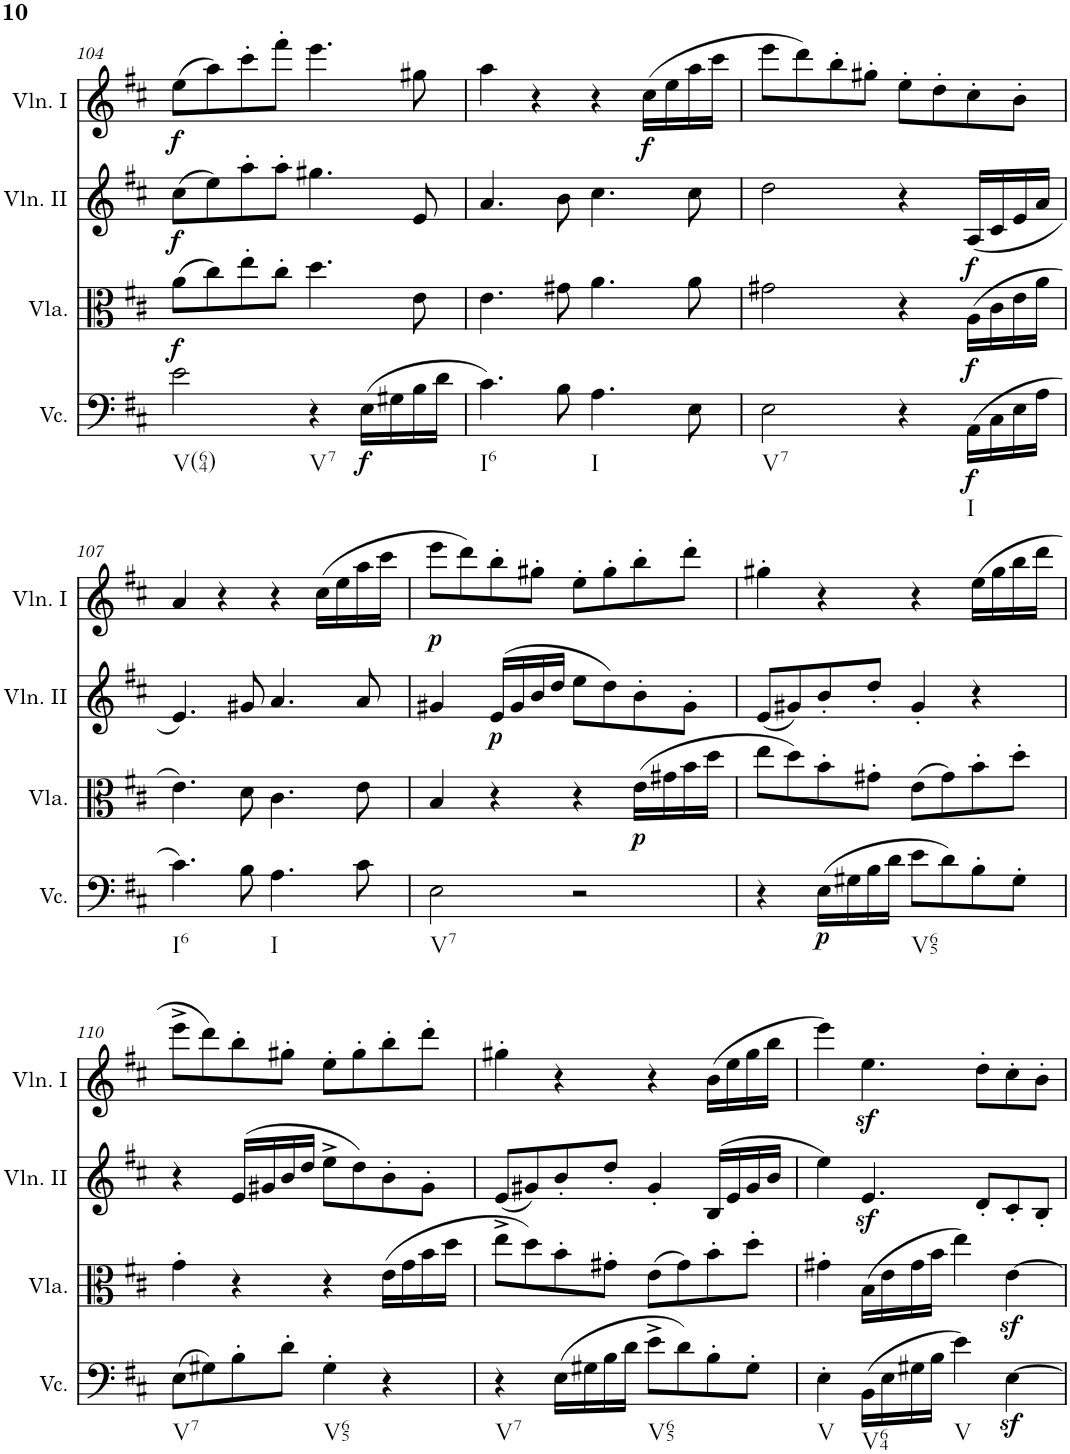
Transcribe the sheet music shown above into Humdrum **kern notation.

**kern	**dynam	**kern	**dynam	**kern	**dynam	**kern	**dynam
*part4	*part4	*part3	*part3	*part2	*part2	*part1	*part1
*staff4	*staff4	*staff3	*staff3	*staff2	*staff2	*staff1	*staff1
*I"Violoncello	*	*I"Viola	*	*I"Violino II	*	*I"Violino I	*
*I'Vc.	*	*I'Vla.	*	*I'Vln. II	*	*I'Vln. I	*
!!LO:PB:g=z
*clefF4	*	*clefC3	*	*clefG2	*	*clefG2	*
*k[f#c#]	*	*k[f#c#]	*	*k[f#c#]	*	*k[f#c#]	*
*M4/4	*	*M4/4	*	*M4/4	*	*M4/4	*
*met(c)	*	*met(c)	*	*met(c)	*	*met(c)	*
=104	=104	=104	=104	=104	=104	=104	=104
!LO:TX:b:t=V(64)	!	!	!	!	!	!	!
!	!	!	!LO:DY:b	!	!LO:DY:b	!	!LO:DY:b
2e\	.	(8a\L	f	(8cc#\L	f	(8ee\L	f
.	.	8cc#\)	.	8ee\)	.	8aa\)	.
.	.	8ee'\	.	8aa'\	.	8ccc#'\	.
.	.	8cc#'\J	.	8aa'\J	.	8fff#'\J	.
!LO:TX:b:t=V7	!	!	!	!	!	!	!
4r	.	4.dd\	.	4.gg#X\	.	4.eee\	.
!	!LO:DY:b	!	!	!	!	!	!
(16E\LL	f	.	.	.	.	.	.
16G#X\	.	.	.	.	.	.	.
16B\	.	8e\	.	8e/	.	8gg#X\	.
16d\JJ	.	.	.	.	.	.	.
=105	=105	=105	=105	=105	=105	=105	=105
!LO:TX:b:t=I6	!	!	!	!	!	!	!
4.c#\)	.	4.e\	.	4.a/	.	4aa\	.
.	.	.	.	.	.	4r	.
8B\	.	8g#X\	.	8b\	.	.	.
!LO:TX:b:t=I	!	!	!	!	!	!	!
4.A\	.	4.a\	.	4.cc#\	.	4r	.
!	!	!	!	!	!	!	!LO:DY:b
.	.	.	.	.	.	(16cc#\LL	f
.	.	.	.	.	.	16ee\	.
8E\	.	8a\	.	8cc#\	.	16aa\	.
.	.	.	.	.	.	16ccc#\JJ	.
=106	=106	=106	=106	=106	=106	=106	=106
!LO:TX:b:t=V7	!	!	!	!	!	!	!
2E\	.	2g#X\	.	2dd\	.	8eee\L	.
.	.	.	.	.	.	8ddd\)	.
.	.	.	.	.	.	8bb'\	.
.	.	.	.	.	.	8gg#X'\J	.
4r	.	4r	.	4r	.	8ee'\L	.
.	.	.	.	.	.	8dd'\	.
!LO:TX:b:t=I	!	!	!	!	!	!	!
!	!LO:DY:b	!	!LO:DY:b	!	!LO:DY:b	!	!
(16AA\LL	f	(16A\LL	f	(16A/LL	f	8cc#'\	.
16C#\	.	16c#\	.	16c#/	.	.	.
16E\	.	16e\	.	16e/	.	8b'\J	.
16A\JJ	.	16a\JJ	.	16a/JJ	.	.	.
!!LO:LB:g=z
=107	=107	=107	=107	=107	=107	=107	=107
!LO:TX:b:t=I6	!	!	!	!	!	!	!
4.c#\)	.	4.e\)	.	4.e/)	.	4a/	.
.	.	.	.	.	.	4r	.
8B\	.	8d\	.	8g#X/	.	.	.
!LO:TX:b:t=I	!	!	!	!	!	!	!
4.A\	.	4.c#\	.	4.a/	.	4r	.
.	.	.	.	.	.	(16cc#\LL	.
.	.	.	.	.	.	16ee\	.
8c#\	.	8e\	.	8a/	.	16aa\	.
.	.	.	.	.	.	16ccc#\JJ	.
=108	=108	=108	=108	=108	=108	=108	=108
!LO:TX:b:t=V7	!	!	!	!	!	!	!
!	!	!	!	!	!	!	!LO:DY:b
2E\	.	4B/	.	4g#X/	.	8eee\L	p
.	.	.	.	.	.	8ddd\)	.
!	!	!	!	!	!LO:DY:b	!	!
.	.	4r	.	(16e/LL	p	8bb'\	.
.	.	.	.	16g#/	.	.	.
.	.	.	.	16b/	.	8gg#X'\J	.
.	.	.	.	16dd/JJ	.	.	.
2r	.	4r	.	8ee\L	.	8ee'\L	.
.	.	.	.	8dd\)	.	8gg#'\	.
!	!	!	!LO:DY:b	!	!	!	!
.	.	(16e\LL	p	8b'\	.	8bb'\	.
.	.	16g#X\	.	.	.	.	.
.	.	16b\	.	8g#'\J	.	8ddd'\J	.
.	.	16dd\JJ	.	.	.	.	.
=109	=109	=109	=109	=109	=109	=109	=109
4r	.	8ee\L	.	(8e/L	.	4gg#X'\	.
.	.	8dd\)	.	8g#X/)	.	.	.
!	!LO:DY:b	!	!	!	!	!	!
(16E\LL	p	8b'\	.	8b'/	.	4r	.
16G#X\	.	.	.	.	.	.	.
16B\	.	8g#X'\J	.	8dd'/J	.	.	.
16d\JJ	.	.	.	.	.	.	.
!LO:TX:b:t=V65	!	!	!	!	!	!	!
8e\L	.	(8e\L	.	4g#'/	.	4r	.
8d\)	.	8g#\)	.	.	.	.	.
8B'\	.	8b'\	.	4r	.	(16ee\LL	.
.	.	.	.	.	.	16gg#\	.
8G#'\J	.	8dd'\J	.	.	.	16bb\	.
.	.	.	.	.	.	16ddd\JJ	.
!!LO:LB:g=z
=110	=110	=110	=110	=110	=110	=110	=110
!LO:TX:b:t=V7	!	!	!	!	!	!	!
(8E\L	.	4g'\	.	4r	.	8eee^\L	.
8G#X\)	.	.	.	.	.	8ddd\)	.
8B'\	.	4r	.	(16e/LL	.	8bb'\	.
.	.	.	.	16g#X/	.	.	.
8d'\J	.	.	.	16b/	.	8gg#X'\J	.
.	.	.	.	16dd/JJ	.	.	.
!LO:TX:b:t=V65	!	!	!	!	!	!	!
4G#'\	.	4r	.	8ee^\L	.	8ee'\L	.
.	.	.	.	8dd\)	.	8gg#'\	.
4r	.	(16e\LL	.	8b'\	.	8bb'\	.
.	.	16g\	.	.	.	.	.
.	.	16b\	.	8g#'\J	.	8ddd'\J	.
.	.	16dd\JJ	.	.	.	.	.
=111	=111	=111	=111	=111	=111	=111	=111
!LO:TX:b:t=V7	!	!	!	!	!	!	!
4r	.	8ee^\L	.	(8e/L	.	4gg#X'\	.
.	.	8dd\)	.	8g#X/)	.	.	.
(16E\LL	.	8b'\	.	8b'/	.	4r	.
16G#X\	.	.	.	.	.	.	.
16B\	.	8g#X'\J	.	8dd'/J	.	.	.
16d\JJ	.	.	.	.	.	.	.
!LO:TX:b:t=V65	!	!	!	!	!	!	!
8e^\L	.	(8e\L	.	4g#'/	.	4r	.
8d\)	.	8g#\)	.	.	.	.	.
8B'\	.	8b'\	.	(16B/LL	.	(16b\LL	.
.	.	.	.	16e/	.	16ee\	.
8G#'\J	.	8dd'\J	.	16g#/	.	16gg#\	.
.	.	.	.	16b/JJ	.	16bb\JJ	.
=112	=112	=112	=112	=112	=112	=112	=112
!LO:TX:b:t=V	!	!	!	!	!	!	!
4E'\	.	4g#X'\	.	4ee\)	.	4eee\)	.
!LO:TX:b:t=V64	!	!	!	!	!	!	!
(16BB\LL	.	(16B\LL	.	4.ez</	.	4.eez<\	.
16E\	.	16e\	.	.	.	.	.
16G#X\	.	16g#\	.	.	.	.	.
16B\JJ	.	16b\JJ	.	.	.	.	.
!LO:TX:b:t=V	!	!	!	!	!	!	!
4e\)	.	4ee\)	.	.	.	.	.
.	.	.	.	8d'/L	.	8dd'\L	.
[4Ez<\	.	[4ez<\	.	8c#'/	.	8cc#'\	.
.	.	.	.	8B'/J	.	8b'\J	.
=	=	=	=	=	=	=	=
*-	*-	*-	*-	*-	*-	*-	*-
